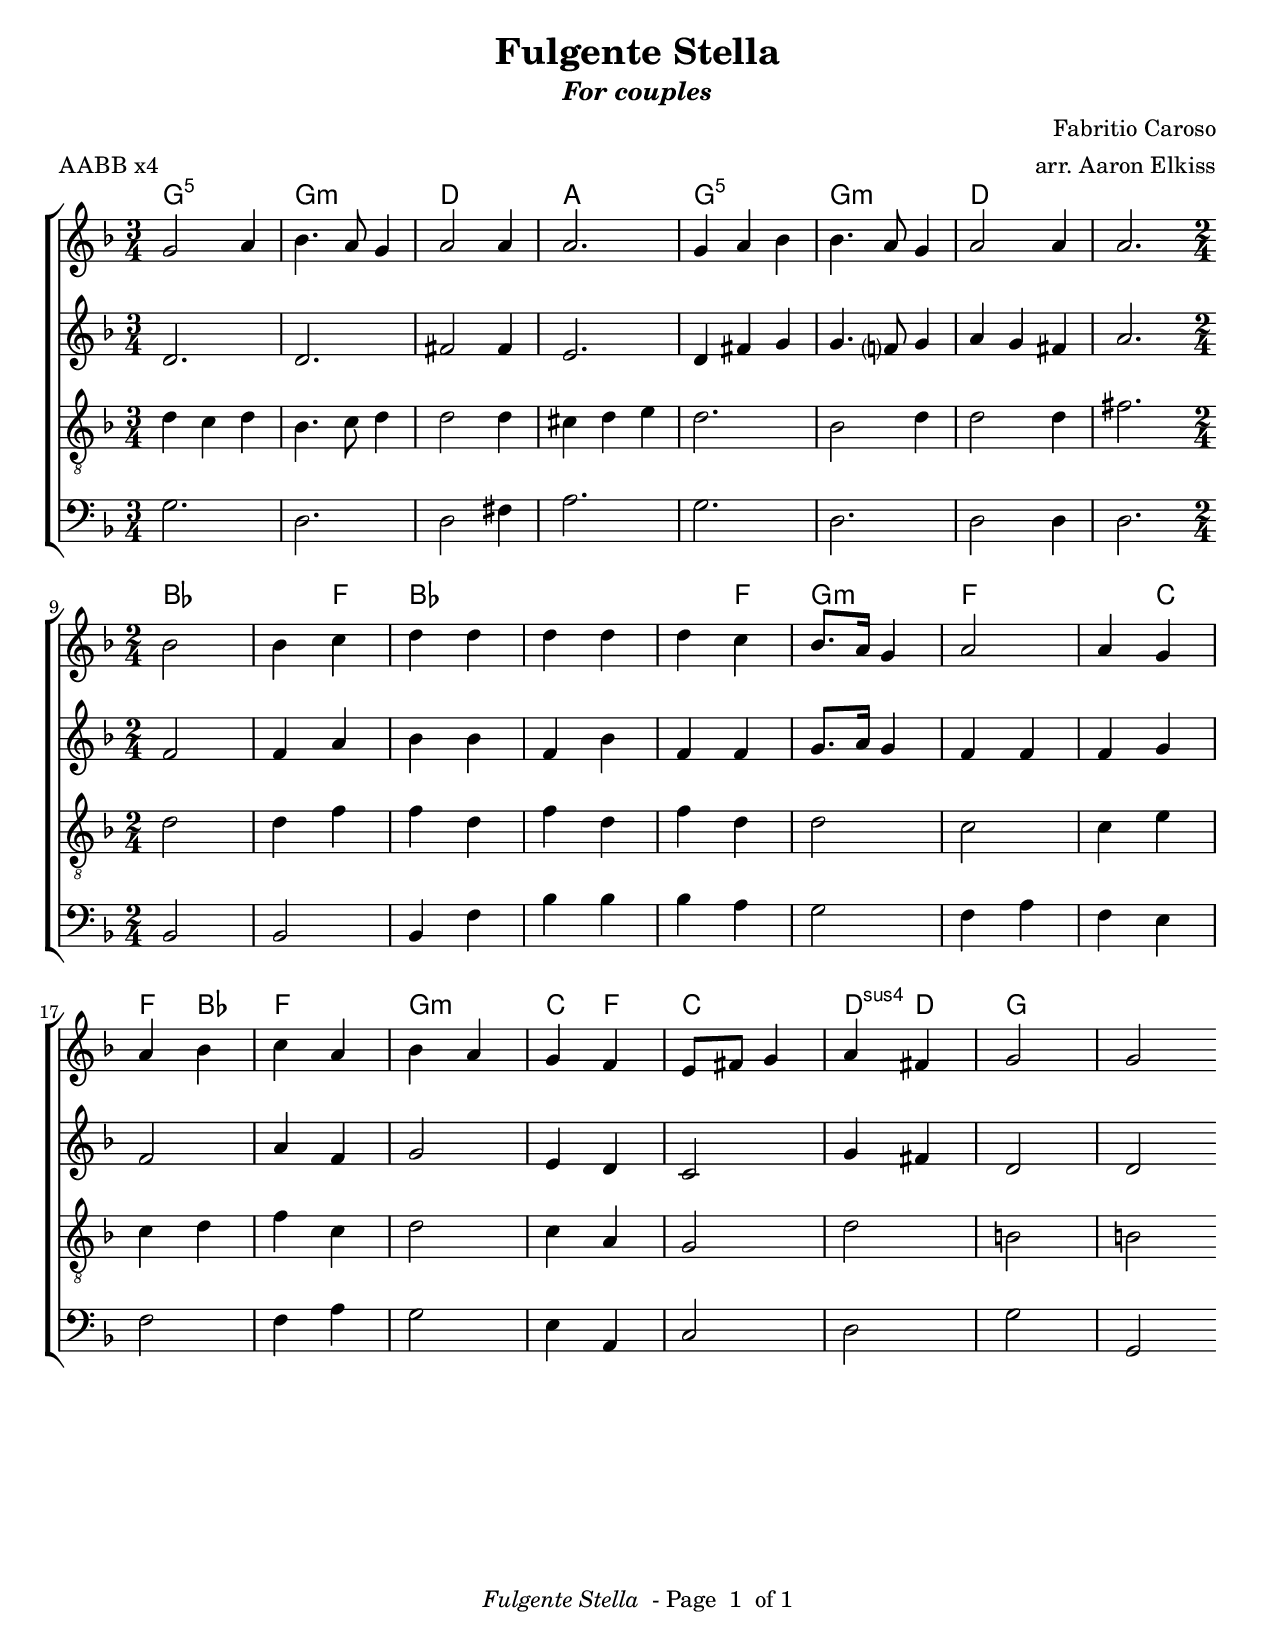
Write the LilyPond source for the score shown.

#(set-default-paper-size "letter")
\paper {
  oddFooterMarkup = \markup {
    \fill-line { \line {
      \italic \fromproperty #'header:title
      " - Page "
      \fromproperty #'page:page-number-string
      " of 1"
    } }
  }
  evenFooterMarkup = \oddFooterMarkup
}
%#(set-global-staff-size 17)

\include "english.ly"
\header{
  title = "Fulgente Stella"
  subtitle = \markup \italic "For couples"
  meter = "AABB x4"
  composer = "Fabritio Caroso"
  arranger = "arr. Aaron Elkiss"
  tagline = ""
}

global= {
  \key f \major
  
}

% modify open chords
% Exception music is chords with markups
chExceptionMusic = {
  <c g>1-\markup { \super "5" }
}

% Convert music to list and prepend to existing exceptions.
chExceptions = #( append
  ( sequential-music-to-chord-exceptions chExceptionMusic #t)
  ignatzekExceptions)


chordLine = \chordmode {
  \set chordNameExceptions = #chExceptions
  \set chordChanges = ##t
  g2.^3 g:m d a g^3 g:m d d
  bf2 bf4 f bf2 bf2 bf4 f g2:m f |
  f4 c f bf f2 g:m c4 f c2 d4:sus4 d g2 g
}

cantusMusic = \relative c' {
\time 3/4   \bar "|:" g'2 a4 | bf4. a8 g4 | a2 a4 | a2. | g4 a bf | bf4. a8 g4 | a2 a4 | a2. \bar ":|:" \break

\time 2/4   bf2 | bf4 c | d d | d d | d c | bf8. a16 g4 | a2 | a4 g | \break
            a bf | c a | bf a | g f | e8 fs8 g4 | a4 fs | g2 g \bar ":|"

}

altusMusic = \relative c' {
\time 3/4   d2. | d2. | fs2 fs4 | e2. | d4 fs4 g  | g4. f?8 g4 | a4 g fs | a2.

\time 2/4   f2 | f4 a4 | bf4 bf | f bf | f f | g8. a16 g4 | f4 f4 | f g |
             f2 | a4 f | g2 | e4 d | c2 | g'4 fs | d2 d2
}

tenorMusic = \relative c' {
\time 3/4   d4 c d | bf4. c8 d4 | d2 d4 | cs4 d e | d2. | bf2 d4 | d2 d4   | fs2.
\time 2/4   d2 | d4 f | f4 d4 | f4 d4 | f4 d | d2 | c2 | c4 e 
            c4 d4 | f4 c4 | d2 | c4 a | g2 | d'2 | b2 | b2
}


bassusMusic = \relative c' {
\time 3/4  g2. | d | d2 fs4 | a2. | g2. | d2. | d2 d4 | d2.
\time 2/4 bf2 | bf2 | bf4 f' | bf4 bf4 | bf4 a | g2 | f4 a | f e | 
          f2 | f4 a4 | g2 | e4 a, | c2 | d2 | g | g,

}

\score {
  \context ChoirStaff <<
    \context ChordNames = chordcontext << \global \chordLine >>
    \context Staff = cantusStaff <<
      \context Voice = cantus {
	<< \global \cantusMusic >> 
      }
    >>

    \context Staff = altusStaff <<

      \context Voice = altus { 
	<< \global \altusMusic >> 
      }
    >>


    \context Staff = tenorStaff << 
      \context Voice = tenor { 
	<< \global \clef "G_8" \tenorMusic >>
      }
    >>

    \context Staff = bassusStaff << 
      \context Voice = bassus { 
	<< \global \clef bass \bassusMusic >>
      }
    >>

  >>

  \midi {
    \context {
      \Score
      tempoWholesPerMinute = #(ly:make-moment 200 4)
    }
  }


  \layout { 
    indent = 0\mm
  }
}


\version "2.10.10"  % necessary for upgrading to future LilyPond versions.
